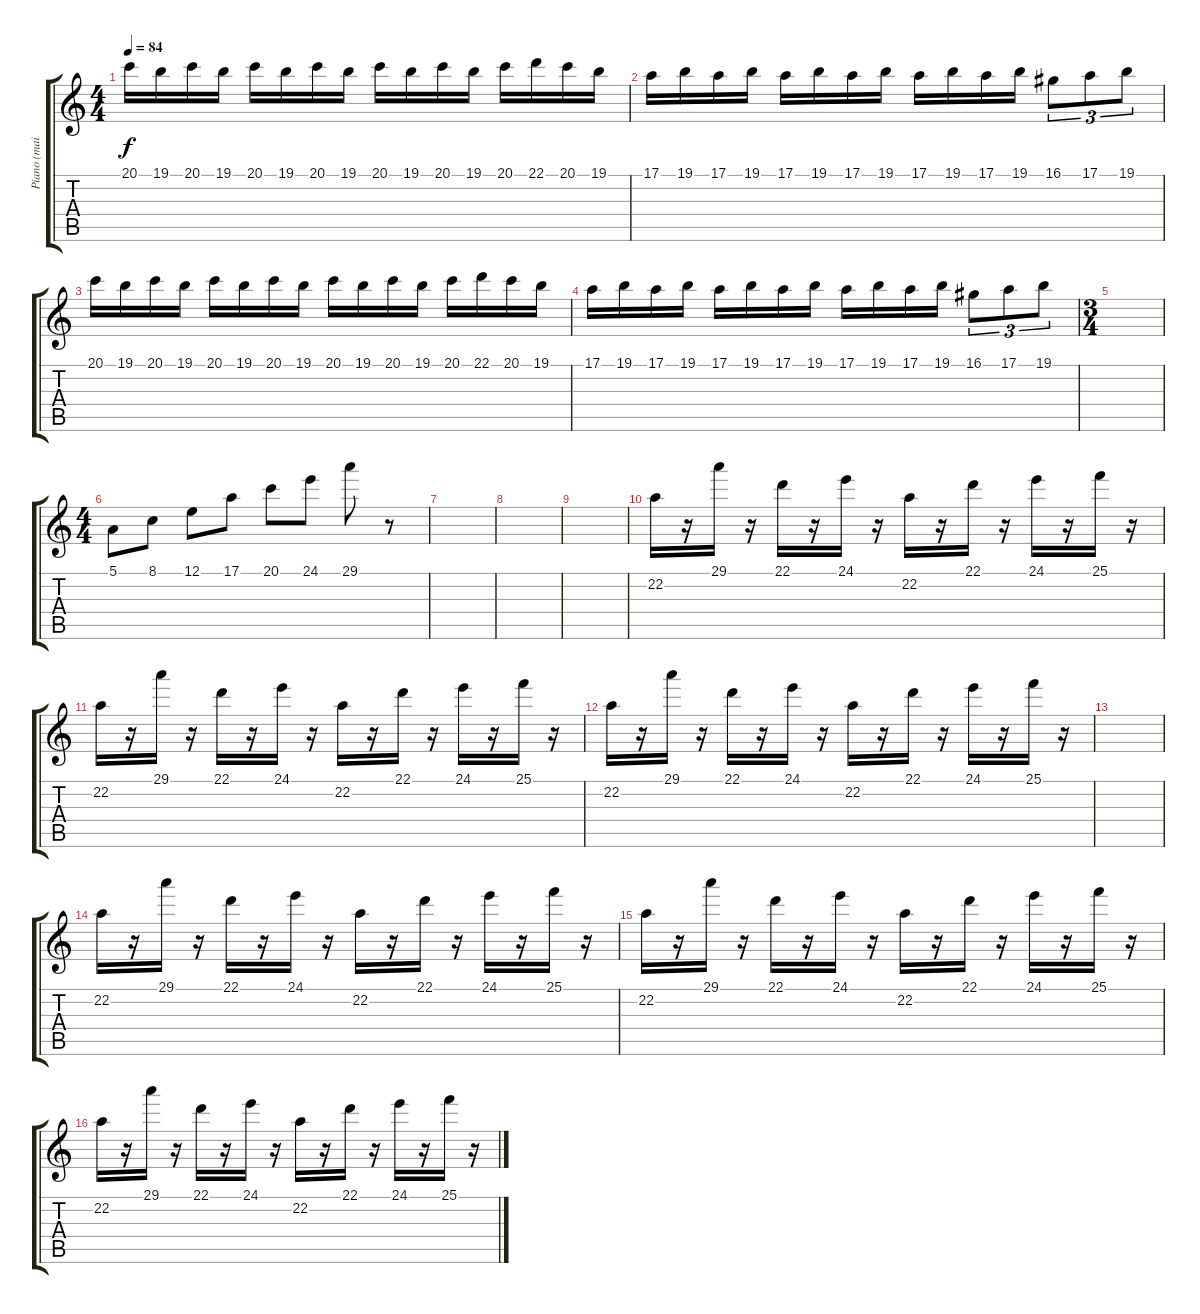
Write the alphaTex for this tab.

\track ("Piano (main droite)" "Piano (mai") {instrument brightacousticpiano}
\staff {score tabs}
\tuning (E4 B3 G3 D3 A2 E2) {hide}
\ts (4 4)
\tempo 84
\clef g2
\ks c
20.1.16{dy f} 19.1.16 20.1.16 19.1.16 20.1.16 19.1.16 20.1.16 19.1.16 20.1.16 19.1.16 20.1.16 19.1.16 20.1.16 22.1.16 20.1.16 19.1.16 |
17.1.16 19.1.16 17.1.16 19.1.16 17.1.16 19.1.16 17.1.16 19.1.16 17.1.16 19.1.16 17.1.16 19.1.16 16.1.8{tu (3 2)} 17.1.8{tu (3 2)} 19.1.8{tu (3 2)} |
20.1.16 19.1.16 20.1.16 19.1.16 20.1.16 19.1.16 20.1.16 19.1.16 20.1.16 19.1.16 20.1.16 19.1.16 20.1.16 22.1.16 20.1.16 19.1.16 |
17.1.16 19.1.16 17.1.16 19.1.16 17.1.16 19.1.16 17.1.16 19.1.16 17.1.16 19.1.16 17.1.16 19.1.16 16.1.8{tu (3 2)} 17.1.8{tu (3 2)} 19.1.8{tu (3 2)} |
\ts (3 4)
|
\ts (4 4)
5.1.8 8.1.8 12.1.8 17.1.8 20.1.8 24.1.8 29.1.8 r.8 |
|
|
|
22.2.16 r.16 29.1.16 r.16 22.1.16 r.16 24.1.16 r.16 22.2.16 r.16 22.1.16 r.16 24.1.16 r.16 25.1.16 r.16 |
22.2.16 r.16 29.1.16 r.16 22.1.16 r.16 24.1.16 r.16 22.2.16 r.16 22.1.16 r.16 24.1.16 r.16 25.1.16 r.16 |
22.2.16 r.16 29.1.16 r.16 22.1.16 r.16 24.1.16 r.16 22.2.16 r.16 22.1.16 r.16 24.1.16 r.16 25.1.16 r.16 |
|
22.2.16 r.16 29.1.16 r.16 22.1.16 r.16 24.1.16 r.16 22.2.16 r.16 22.1.16 r.16 24.1.16 r.16 25.1.16 r.16 |
22.2.16 r.16 29.1.16 r.16 22.1.16 r.16 24.1.16 r.16 22.2.16 r.16 22.1.16 r.16 24.1.16 r.16 25.1.16 r.16 |
22.2.16 r.16 29.1.16 r.16 22.1.16 r.16 24.1.16 r.16 22.2.16 r.16 22.1.16 r.16 24.1.16 r.16 25.1.16 r.16
